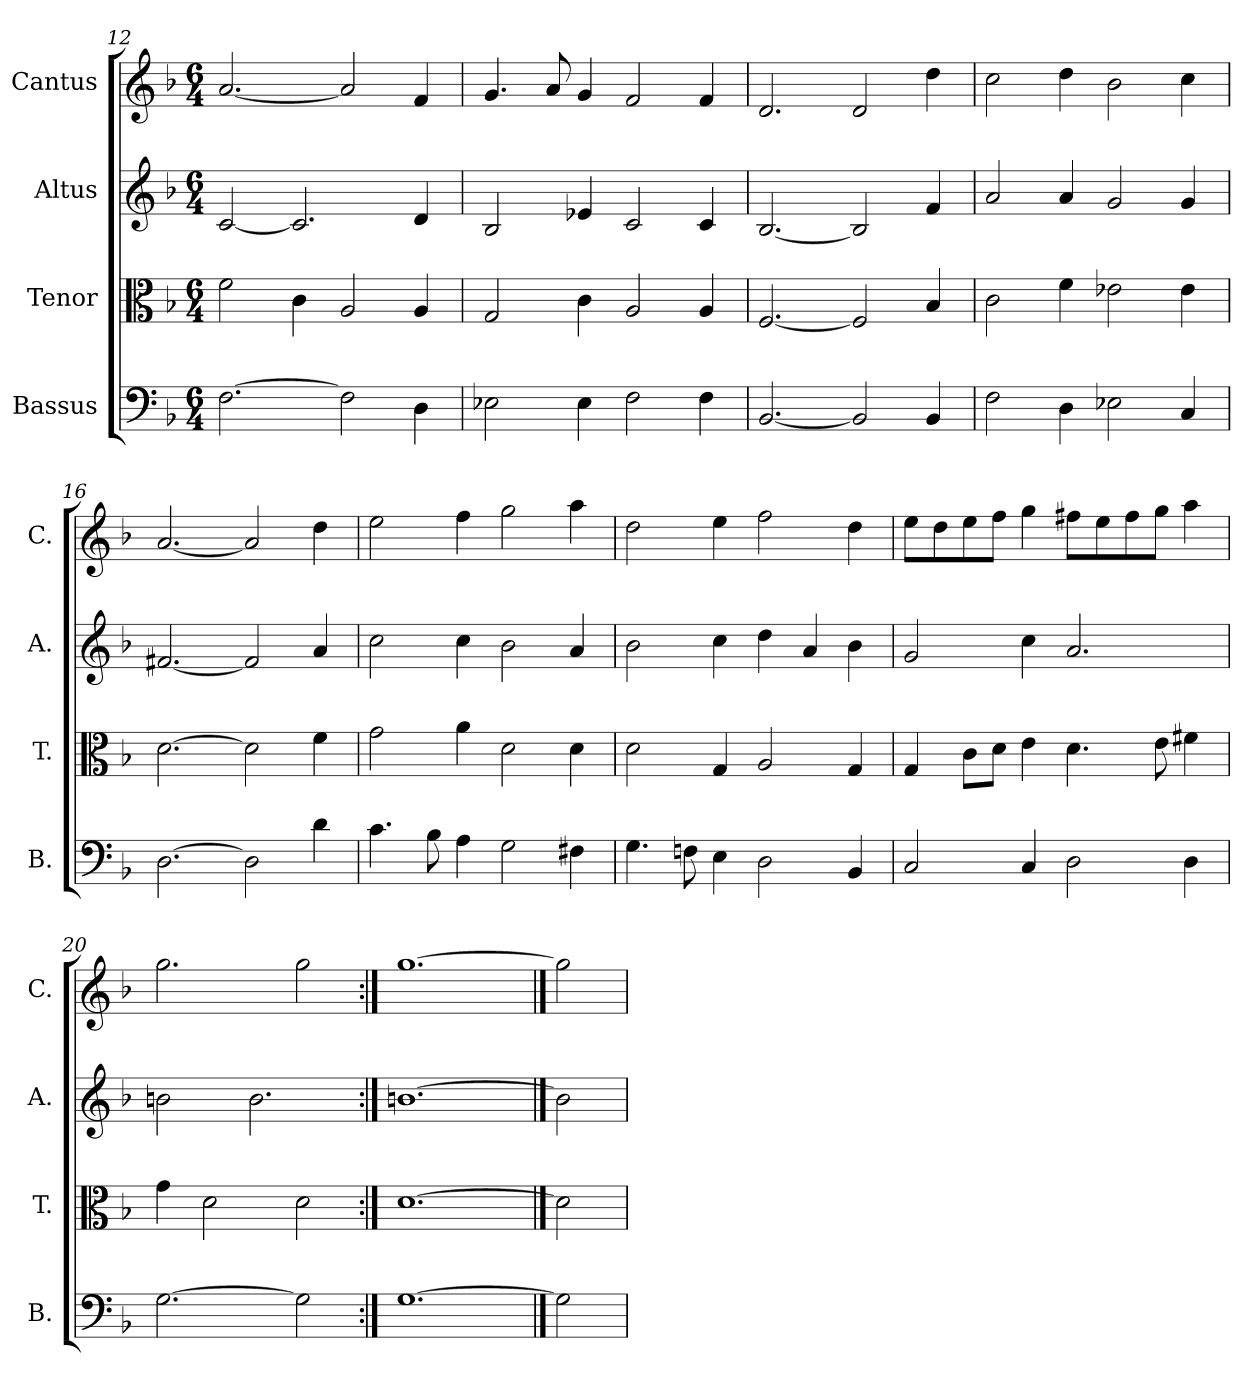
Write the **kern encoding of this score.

**kern	**kern	**kern	**kern
*part4	*part3	*part2	*part1
*staff4	*staff3	*staff2	*staff1
*I"Bassus	*I"Tenor	*I"Altus	*I"Cantus
*I'B.	*I'T.	*I'A.	*I'C.
*clefF4	*clefC3	*clefG2	*clefG2
*k[b-]	*k[b-]	*k[b-]	*k[b-]
*F:	*F:	*F:	*F:
*M6/4	*M6/4	*M6/4	*M6/4
=12	=12	=12	=12
[2.F\	2f\	[2c/	[2.a/
.	4c\	2.c/]	.
2F\]	2A/	.	2a/]
4D\	4A/	4d/	4f/
=13	=13	=13	=13
2E-X\	2G/	2B-/	4.g/
.	.	.	8a/
4E-\	4c\	4e-X/	4g/
2F\	2A/	2c/	2f/
4F\	4A/	4c/	4f/
=14	=14	=14	=14
[2.BB-/	[2.F/	[2.B-/	2.d/
2BB-/]	2F/]	2B-/]	2d/
4BB-/	4B-/	4f/	4dd\
=15	=15	=15	=15
2F\	2c\	2a/	2cc\
4D\	4f\	4a/	4dd\
2E-X\	2e-X\	2g/	2b-\
4C/	4e-\	4g/	4cc\
=16	=16	=16	=16
[2.D\	[2.d\	[2.f#X/	[2.a/
2D\]	2d\]	2f#/]	2a/]
4d\	4f\	4a/	4dd\
!!LO:LB:g=z
=17	=17	=17	=17
4.c\	2g\	2cc\	2ee\
8B-\	.	.	.
4A\	4a\	4cc\	4ff\
2G\	2d\	2b-\	2gg\
4F#X\	4d\	4a/	4aa\
=18	=18	=18	=18
4.G\	2d\	2b-\	2dd\
8Fn\	.	.	.
4E\	4G/	4cc\	4ee\
2D\	2A/	4dd\	2ff\
.	.	4a/	.
4BB-/	4G/	4b-\	4dd\
=19	=19	=19	=19
2C/	4G/	2g/	8ee\L
.	.	.	8dd\
.	8c\L	.	8ee\
.	8d\J	.	8ff\J
4C/	4e\	4cc\	4gg\
2D\	4.d\	2.a/	8ff#X\L
.	.	.	8ee\
.	.	.	8ff#\
.	8e\	.	8gg\J
4D\	4f#X\	.	4aa\
=20	=20	=20	=20
[2.G\	4g\	2bn\	2.gg\
.	2d\	.	.
.	.	2.b\	.
2G\]	2d\	.	2gg\
=21:|!	=21:|!	=21:|!	=21:|!
[1.G\	[1.d\	[1.bn\	[1.gg\
==22	==22	==22	==22
2G\]	2d\]	2b\]	2gg\]
=	=	=	=
*-	*-	*-	*-
